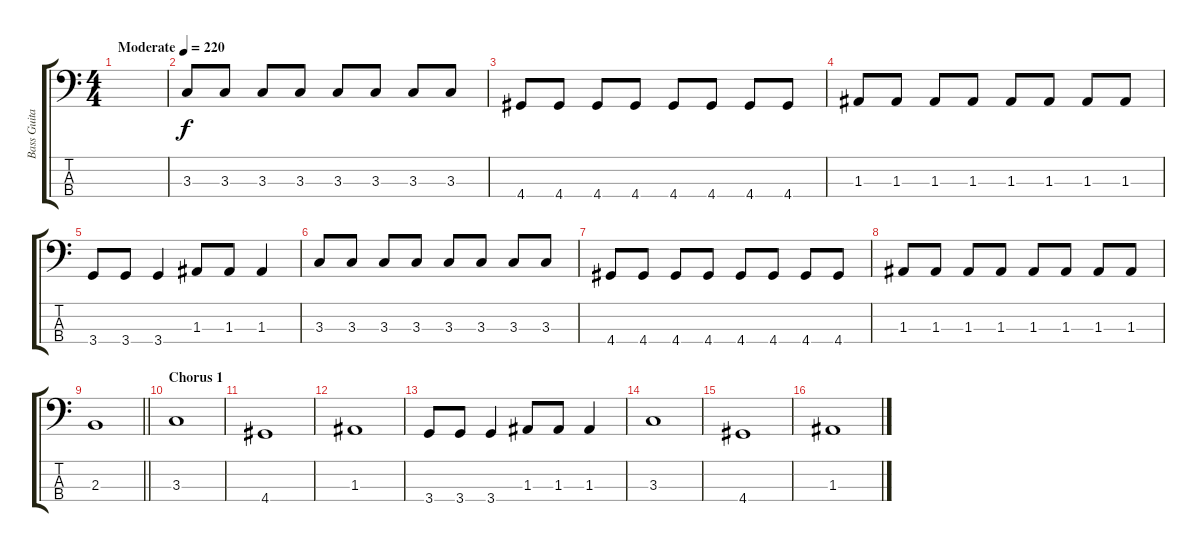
\track ("Bass Guitar" "Bass Guita") {instrument electricbassfinger}
\staff {score tabs}
\tuning (G2 D2 A1 E1) {hide}
\ts (4 4)
\tempo (220 "Moderate")
\clef f4
\ks c
|
3.3.8 3.3.8 3.3.8 3.3.8 3.3.8 3.3.8 3.3.8 3.3.8 |
4.4.8 4.4.8 4.4.8 4.4.8 4.4.8 4.4.8 4.4.8 4.4.8 |
1.3.8 1.3.8 1.3.8 1.3.8 1.3.8 1.3.8 1.3.8 1.3.8 |
3.4.8 3.4.8 3.4.4 1.3.8 1.3.8 1.3.4 |
3.3.8 3.3.8 3.3.8 3.3.8 3.3.8 3.3.8 3.3.8 3.3.8 |
4.4.8 4.4.8 4.4.8 4.4.8 4.4.8 4.4.8 4.4.8 4.4.8 |
1.3.8 1.3.8 1.3.8 1.3.8 1.3.8 1.3.8 1.3.8 1.3.8 |
\barLineRight lightlight
2.3.1 |
\section ("" "Chorus 1")
3.3.1 |
4.4.1 |
1.3.1 |
3.4.8 3.4.8 3.4.4 1.3.8 1.3.8 1.3.4 |
3.3.1 |
4.4.1 |
1.3.1
